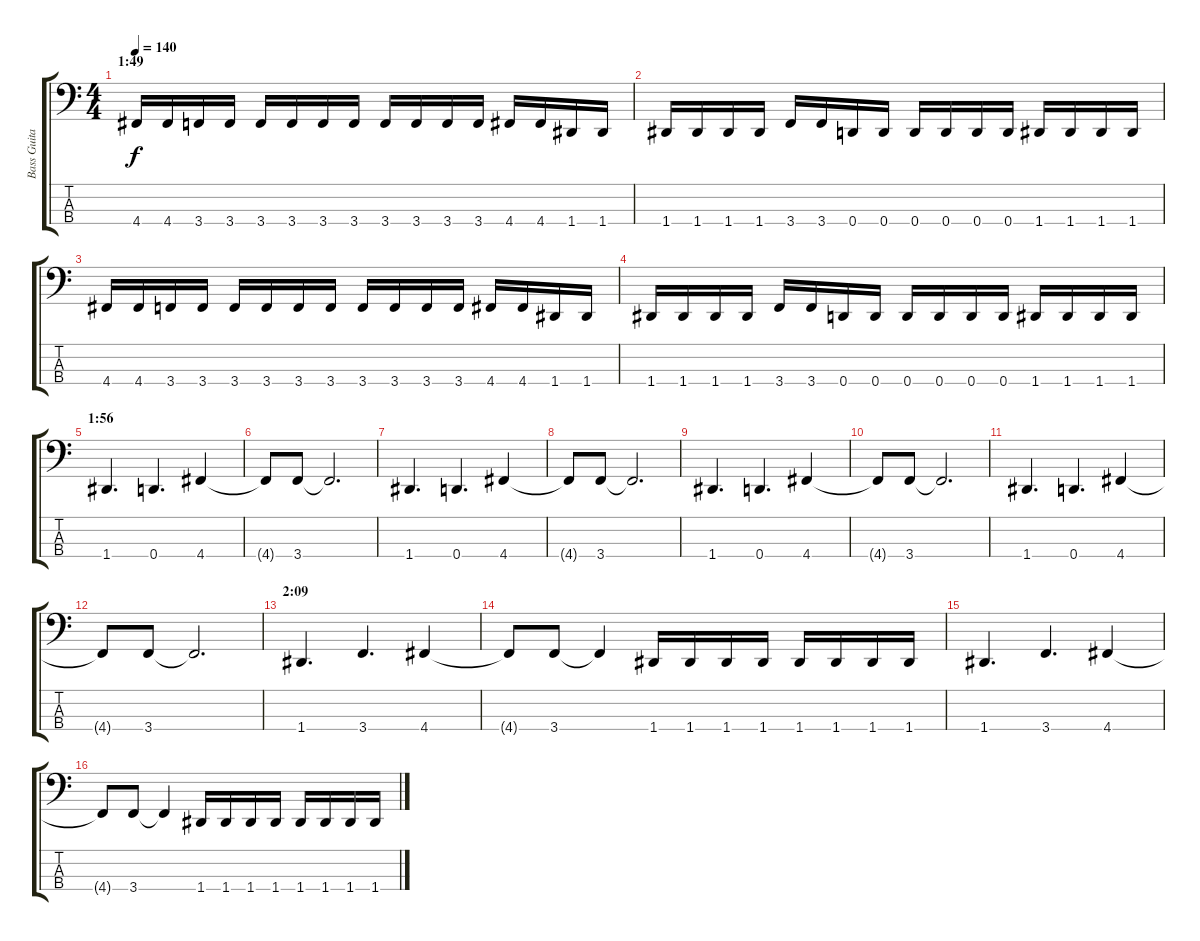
\track ("Bass Guitar" "Bass Guita") {instrument electricbasspick}
\staff {score tabs}
\tuning (F2 C2 G1 D1) {hide}
\ts (4 4)
\section ("" "1:49")
\tempo 140
\clef f4
\ks c
4.4.16{dy f} 4.4.16 3.4.16 3.4.16 3.4.16 3.4.16 3.4.16 3.4.16 3.4.16 3.4.16 3.4.16 3.4.16 4.4.16 4.4.16 1.4.16 1.4.16 |
1.4.16 1.4.16 1.4.16 1.4.16 3.4.16 3.4.16 0.4.16 0.4.16 0.4.16 0.4.16 0.4.16 0.4.16 1.4.16 1.4.16 1.4.16 1.4.16 |
4.4.16 4.4.16 3.4.16 3.4.16 3.4.16 3.4.16 3.4.16 3.4.16 3.4.16 3.4.16 3.4.16 3.4.16 4.4.16 4.4.16 1.4.16 1.4.16 |
1.4.16 1.4.16 1.4.16 1.4.16 3.4.16 3.4.16 0.4.16 0.4.16 0.4.16 0.4.16 0.4.16 0.4.16 1.4.16 1.4.16 1.4.16 1.4.16 |
\section ("" "1:56")
1.4.4{d} 0.4.4{d} 4.4.4 |
4.4{t}.8 3.4.8 3.4{t}.2{d} |
1.4.4{d} 0.4.4{d} 4.4.4 |
4.4{t}.8 3.4.8 3.4{t}.2{d} |
1.4.4{d} 0.4.4{d} 4.4.4 |
4.4{t}.8 3.4.8 3.4{t}.2{d} |
1.4.4{d} 0.4.4{d} 4.4.4 |
4.4{t}.8 3.4.8 3.4{t}.2{d} |
\section ("" "2:09")
1.4.4{d} 3.4.4{d} 4.4.4 |
4.4{t}.8 3.4.8 3.4{t}.4 1.4.16 1.4.16 1.4.16 1.4.16 1.4.16 1.4.16 1.4.16 1.4.16 |
1.4.4{d} 3.4.4{d} 4.4.4 |
4.4{t}.8 3.4.8 3.4{t}.4 1.4.16 1.4.16 1.4.16 1.4.16 1.4.16 1.4.16 1.4.16 1.4.16
